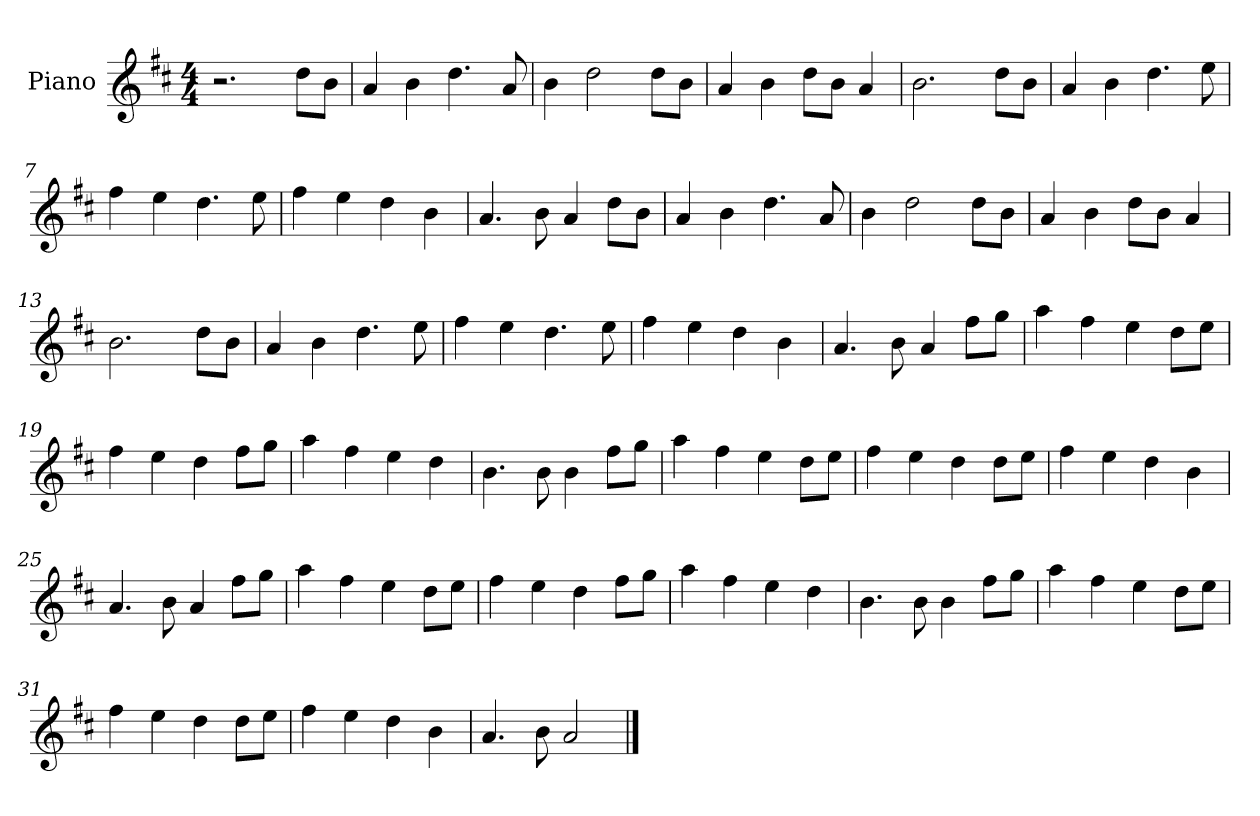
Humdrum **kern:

**kern
*part1
*staff1
*I"Piano
*I'Pno
*clefG2
*k[f#c#]
*M4/4
=1
2.r
8dd\L
8b\J
=2
4a/
4b\
4.dd\
8a/
=3
4b\
2dd\
8dd\L
8b\J
=4
4a/
4b\
8dd\L
8b\J
4a/
=5
2.b\
8dd\L
8b\J
=6
4a/
4b\
4.dd\
8ee\
=7
4ff#\
4ee\
4.dd\
8ee\
=8
4ff#\
4ee\
4dd\
4b\
=9
4.a/
8b\
4a/
8dd\L
8b\J
=10
4a/
4b\
4.dd\
8a/
=11
4b\
2dd\
8dd\L
8b\J
=12
4a/
4b\
8dd\L
8b\J
4a/
=13
2.b\
8dd\L
8b\J
=14
4a/
4b\
4.dd\
8ee\
=15
4ff#\
4ee\
4.dd\
8ee\
=16
4ff#\
4ee\
4dd\
4b\
=17
4.a/
8b\
4a/
8ff#\L
8gg\J
=18
4aa\
4ff#\
4ee\
8dd\L
8ee\J
=19
4ff#\
4ee\
4dd\
8ff#\L
8gg\J
=20
4aa\
4ff#\
4ee\
4dd\
=21
4.b\
8b\
4b\
8ff#\L
8gg\J
=22
4aa\
4ff#\
4ee\
8dd\L
8ee\J
=23
4ff#\
4ee\
4dd\
8dd\L
8ee\J
=24
4ff#\
4ee\
4dd\
4b\
=25
4.a/
8b\
4a/
8ff#\L
8gg\J
=26
4aa\
4ff#\
4ee\
8dd\L
8ee\J
=27
4ff#\
4ee\
4dd\
8ff#\L
8gg\J
=28
4aa\
4ff#\
4ee\
4dd\
=29
4.b\
8b\
4b\
8ff#\L
8gg\J
=30
4aa\
4ff#\
4ee\
8dd\L
8ee\J
=31
4ff#\
4ee\
4dd\
8dd\L
8ee\J
=32
4ff#\
4ee\
4dd\
4b\
=33
4.a/
8b\
2a/
==
*-
